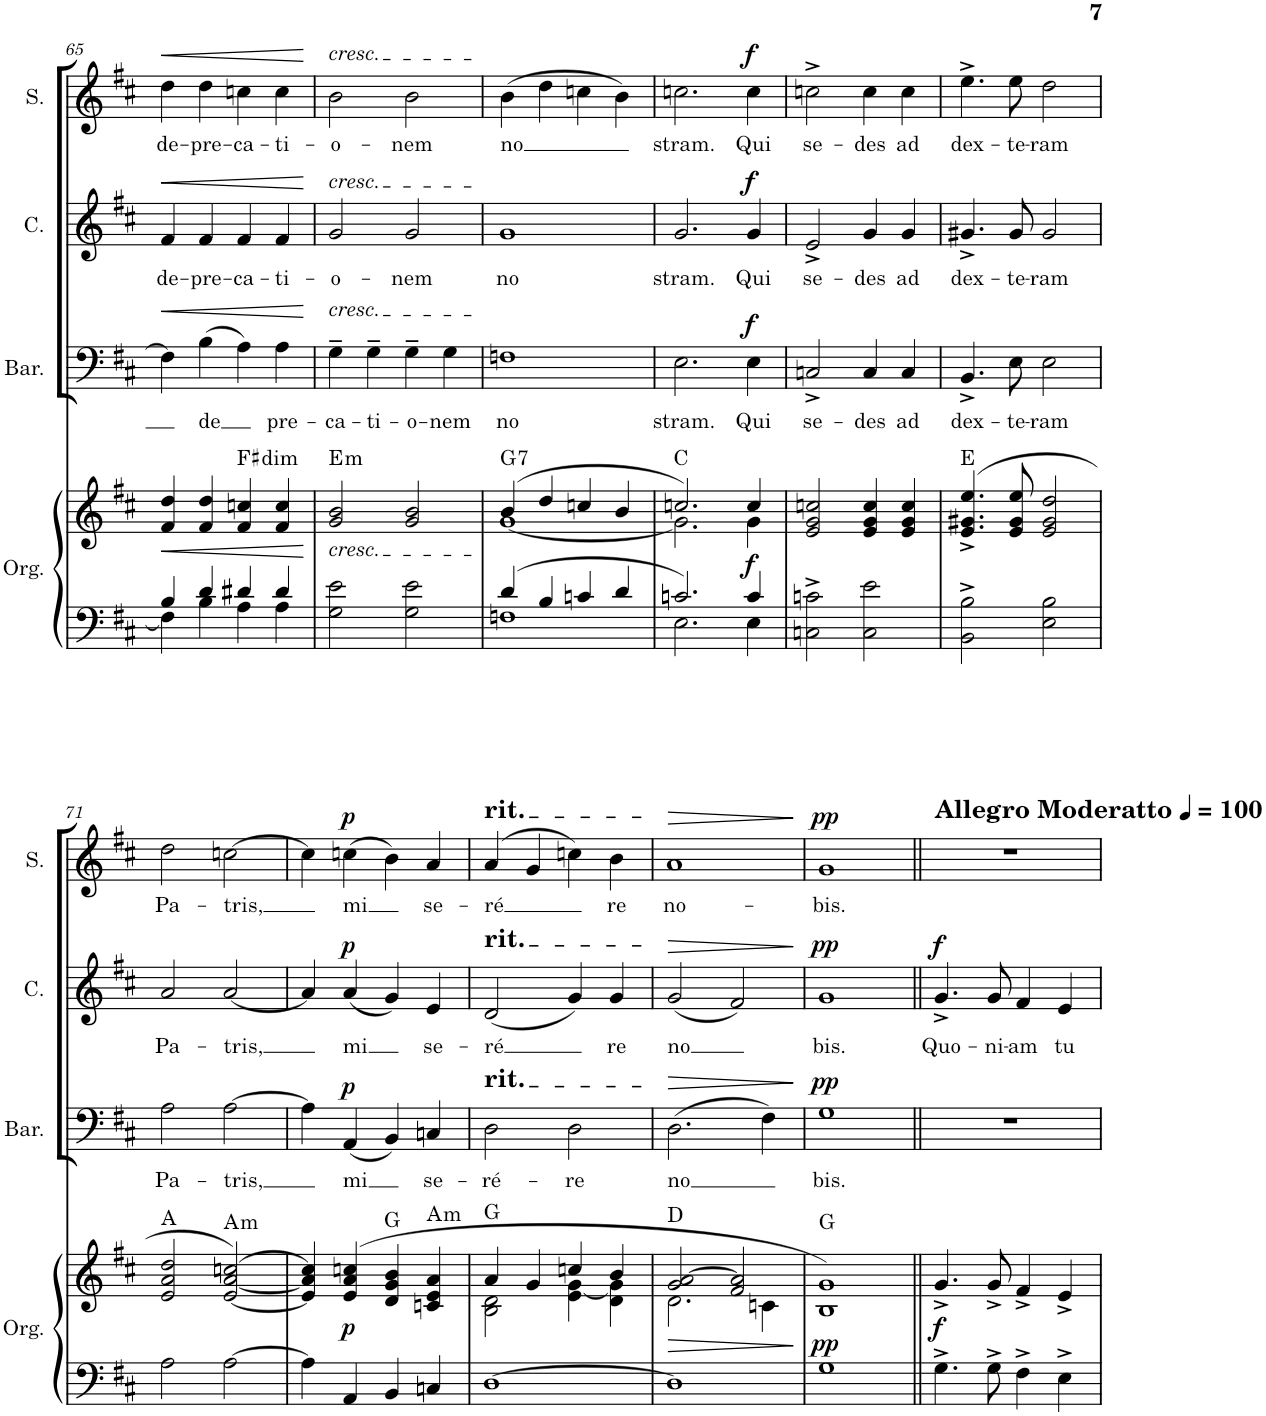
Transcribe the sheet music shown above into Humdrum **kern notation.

**kern	**kern	**dynam	**harte	**kern	**text	**dynam	**kern	**text	**dynam	**kern	**text	**dynam
*part4	*part4	*part4	*part4	*part3	*part3	*part3	*part2	*part2	*part2	*part1	*part1	*part1
*staff5	*staff4	*staff4/5	*	*staff3	*staff3	*staff3	*staff2	*staff2	*staff2	*staff1	*staff1	*staff1
*I"Órgano	*	*	*	*I"Barítono	*	*	*I"Contralto	*	*	*I"Soprano	*	*
*	*	*	*	*I'Bar.	*	*	*I'C.	*	*	*I'S.	*	*
!!LO:PB:g=z
*clefF4	*clefG2	*	*	*clefF4	*	*	*clefG2	*	*	*clefG2	*	*
*k[f#c#]	*k[f#c#]	*	*	*k[f#c#]	*	*	*k[f#c#]	*	*	*k[f#c#]	*	*
*M4/4	*M4/4	*	*	*M4/4	*	*	*M4/4	*	*	*M4/4	*	*
*met(c)	*met(c)	*	*	*met(c)	*	*	*met(c)	*	*	*met(c)	*	*
=65	=65	=65	=65	=65	=65	=65	=65	=65	=65	=65	=65	=65
*^	*	*	*	*	*	*	*	*	*	*	*	*
!	!	!	!LO:HP:b	!	!	!	!LO:HP:b	!	!LO:LY:b	!LO:HP:b	!	!LO:LY:b	!LO:HP:b
4B/	4F#\]	4f#/ 4dd/	<	.	4F#\]	.	<	4f#/	de-	<	4dd\	de-	<
!	!	!	!	!	!	!LO:LY:b	!	!	!LO:LY:b	!	!	!LO:LY:b	!
4d/	4B\	4f#/ 4dd/	.	.	(4B\	de	.	4f#/	-pre-	.	4dd\	-pre-	.
!	!	!	!	!LO:H:kt=dim	!	!	!	!	!LO:LY:b	!	!	!LO:LY:b	!
4d#X/	4A\	4f#/ 4ccn/	.	F#:dim	4A\)	.	.	4f#/	-ca-	.	4ccn\	-ca-	.
!	!	!	!	!	!	!LO:LY:b	!	!	!LO:LY:b	!	!	!LO:LY:b	!
4d#/	4A\	4f#/ 4cc/	.	.	4A\	pre-	.	4f#/	-ti-	.	4cc\	-ti-	.
*v	*v	*	*	*	*	*	*	*	*	*	*	*	*
.	.	[	.	.	.	[	.	.	[	.	.	[
=66	=66	=66	=66	=66	=66	=66	=66	=66	=66	=66	=66	=66
!	!	!	!	!	!	!	!	!	!	!LO:TX:a:i:t=cresc.	!	!
!	!	!	!	!	!	!	!LO:TX:a:i:t=cresc.	!	!	!	!	!
!	!	!	!	!LO:TX:a:i:t=cresc.	!	!	!	!	!	!	!	!
!	!LO:TX:b:i:t=cresc.	!	!	!	!	!	!	!	!	!	!	!
!	!	!	!LO:H:kt=m	!	!LO:LY:b	!	!	!LO:LY:b	!	!	!LO:LY:b	!
2G\ 2e\	2g/ 2b/	.	E:min	4G~\	-ca-	.	2g/	-o-	.	2b\	-o-	.
!	!	!	!	!	!LO:LY:b	!	!	!	!	!	!	!
.	.	.	.	4G~\	-ti-	.	.	.	.	.	.	.
!	!	!	!	!	!LO:LY:b	!	!	!LO:LY:b	!	!	!LO:LY:b	!
2G\ 2e\	2g/ 2b/	.	.	4G~\	-o-	.	2g/	-nem	.	2b\	-nem	.
!	!	!	!	!	!LO:LY:b	!	!	!	!	!	!	!
.	.	.	.	4G\	-nem	.	.	.	.	.	.	.
=67	=67	=67	=67	=67	=67	=67	=67	=67	=67	=67	=67	=67
*^	*^	*	*	*	*	*	*	*	*	*	*	*
!	!	!	!	!	!LO:H:kt=7	!	!LO:LY:b	!	!	!LO:LY:b	!	!	!LO:LY:b	!
4d/	1Fn	(4b/	[1g	.	G:7	1Fn	no	.	1g	no	.	(4b\	no	.
4B/	.	4dd/	.	.	.	.	.	.	.	.	.	4dd\	.	.
4cn/	.	4ccn/	.	.	.	.	.	.	.	.	.	4ccn\	.	.
4d/	.	4b/	.	.	.	.	.	.	.	.	.	4b\)	.	.
=68	=68	=68	=68	=68	=68	=68	=68	=68	=68	=68	=68	=68	=68	=68
!	!	!	!	!	!	!	!LO:LY:b	!	!	!LO:LY:b	!	!	!LO:LY:b	!
2.cn/	2.E\	2.ccn/)	2.g\]	.	C:maj	2.E\	stram.	.	2.g/	stram.	.	2.ccn\	stram.	.
!	!	!	!	!LO:DY:b	!	!	!LO:LY:b	!LO:DY:a	!	!LO:LY:b	!LO:DY:a	!	!LO:LY:b	!LO:DY:a
4c/	4E\	4cc/	4g\	f	.	4E\	Qui	f	4g/	Qui	f	4cc\	Qui	f
=69	=69	=69	=69	=69	=69	=69	=69	=69	=69	=69	=69	=69	=69	=69
!	!	!	!	!	!	!	!LO:LY:b	!	!	!LO:LY:b	!	!	!LO:LY:b	!
*v	*v	*	*	*	*	*	*	*	*	*	*	*	*	*
*	*v	*v	*	*	*	*	*	*	*	*	*	*	*
2Cn\^ 2cn\^	2e/ 2g/ 2ccn/	.	.	2Cn^/	se-	.	2e^/	se-	.	2ccn^\	se-	.
!	!	!	!	!	!LO:LY:b	!	!	!LO:LY:b	!	!	!LO:LY:b	!
2C\ 2e\	4e/ 4g/ 4cc/	.	.	4C/	-des	.	4g/	-des	.	4cc\	-des	.
!	!	!	!	!	!LO:LY:b	!	!	!LO:LY:b	!	!	!LO:LY:b	!
.	4e/ 4g/ 4cc/	.	.	4C/	ad	.	4g/	ad	.	4cc\	ad	.
=70	=70	=70	=70	=70	=70	=70	=70	=70	=70	=70	=70	=70
!	!	!	!	!	!LO:LY:b	!	!	!LO:LY:b	!	!	!LO:LY:b	!
2BB\^ 2B\^	(>4.e/^ 4.g#X/^ 4.ee/^	.	E:maj	4.BB^/	dex-	.	4.g#X^/	dex-	.	4.ee^\	dex-	.
!	!	!	!	!	!LO:LY:b	!	!	!LO:LY:b	!	!	!LO:LY:b	!
.	8e/ 8g#/ 8ee/	.	.	8E\	-te-	.	8g#/	-te-	.	8ee\	-te-	.
!	!	!	!	!	!LO:LY:b	!	!	!LO:LY:b	!	!	!LO:LY:b	!
2E\ 2B\	2e/ 2g#/ 2dd/	.	.	2E\	-ram	.	2g#/	-ram	.	2dd\	-ram	.
!!LO:LB:g=z
=71	=71	=71	=71	=71	=71	=71	=71	=71	=71	=71	=71	=71
!	!	!	!	!	!LO:LY:b	!	!	!LO:LY:b	!	!	!LO:LY:b	!
2A\	2e/ 2a/ 2dd/	.	A:maj	2A\	Pa-	.	2a/	Pa-	.	2dd\	Pa-	.
!	!	!	!LO:H:kt=m	!	!LO:LY:b	!	!	!LO:LY:b	!	!	!LO:LY:b	!
[2A\	[2e/ [2a/ [2ccn/)	.	A:min	[2A\	-tris,	.	[2a/	-tris,	.	[2ccn\	-tris,	.
=72	=72	=72	=72	=72	=72	=72	=72	=72	=72	=72	=72	=72
4A\]	4e/] 4a/] 4cc/]	.	.	4A\]	.	.	4a/]	.	.	4cc\]	.	.
!	!	!LO:DY:b	!	!	!LO:LY:b	!LO:DY:a	!	!LO:LY:b	!LO:DY:a	!	!LO:LY:b	!LO:DY:a
4AA/	(4e/ 4a/ 4ccn/	p	.	(4AA/	mi	p	(4a/	mi	p	(4ccn\	mi	p
4BB/	4d/ 4g/ 4b/	.	G:maj	4BB/)	.	.	4g/)	.	.	4b\)	.	.
!	!	!	!LO:H:kt=m	!	!LO:LY:b	!	!	!LO:LY:b	!	!	!LO:LY:b	!
4Cn/	4cn/ 4e/ 4a/	.	A:min	4Cn/	se-	.	4e/	se-	.	4a/	se-	.
=73	=73	=73	=73	=73	=73	=73	=73	=73	=73	=73	=73	=73
*	*^	*	*	*	*	*	*	*	*	*	*	*
!	!	!	!	!	!	!	!	!	!	!	!LO:TX:a:t=rit.	!	!
!	!	!	!	!	!	!	!	!LO:TX:a:t=rit.	!	!	!	!	!
!	!	!	!	!	!LO:TX:a:t=rit.	!	!	!	!	!	!	!	!
!	!	!	!	!	!	!LO:LY:b	!	!	!LO:LY:b	!	!	!LO:LY:b	!
[1D	4a/	2B\ 2d\	.	G:maj	2D\	-ré-	.	(2d/	-ré	.	(4a/	-ré	.
.	4g/	.	.	.	.	.	.	.	.	.	4g/	.	.
!	!	!	!	!	!	!LO:LY:b	!	!	!	!	!	!	!
.	4ccn/	4e\ [4g\	.	.	2D\	-re	.	4g/)	.	.	4ccn\)	.	.
!	!	!	!	!	!	!	!	!	!LO:LY:b	!	!	!LO:LY:b	!
.	4b/	4d\ 4g\]	.	.	.	.	.	4g/	re	.	4b\	re	.
=74	=74	=74	=74	=74	=74	=74	=74	=74	=74	=74	=74	=74	=74
!	!	!	!LO:HP:b	!	!	!LO:LY:b	!LO:HP:b	!	!LO:LY:b	!LO:HP:b	!	!LO:LY:b	!LO:HP:b
1D]	2g/ [2a/	2.d\	>	D:maj	(2.D\	no	>	(2g/	no	>	1a	no-	>
.	2f#/ 2a/]	.	.	.	.	.	.	2f#/)	.	.	.	.	.
.	.	4cn\	.	.	4F#\)	.	.	.	.	.	.	.	.
*	*v	*v	*	*	*	*	*	*	*	*	*	*	*
.	.	]	.	.	.	]	.	.	]	.	.	]
=75	=75	=75	=75	=75	=75	=75	=75	=75	=75	=75	=75	=75
*	*^	*	*	*	*	*	*	*	*	*	*	*
!	!	!	!LO:DY:b	!	!	!LO:LY:b	!LO:DY:a	!	!LO:LY:b	!LO:DY:a	!	!LO:LY:b	!LO:DY:a
1G	1g)	1B	pp	G:maj	1G	bis.	pp	1g	bis.	pp	1g	-bis.	pp
*	*v	*v	*	*	*	*	*	*	*	*	*	*	*
=76||	=76||	=76||	=76||	=76||	=76||	=76||	=76||	=76||	=76||	=76||	=76||	=76||
*	*	*	*	*	*	*	*	*	*	*MM100	*	*
*	*^	*	*	*	*	*	*	*	*	*	*	*
!	!	!	!	!	!	!	!	!	!	!	!LO:TX:a:B:t=Allegro Moderatto	!	!
!	!	!	!LO:DY:b	!	!	!	!	!	!LO:LY:b	!LO:DY:a	!	!	!
*	*v	*v	*	*	*	*	*	*	*	*	*	*	*
4.G^\	4.g^/	f	.	1r	.	.	4.g^/	Quo-	f	1r	.	.
!	!	!	!	!	!	!	!	!LO:LY:b	!	!	!	!
8G^\	8g^/	.	.	.	.	.	8g/	-ni-	.	.	.	.
!	!	!	!	!	!	!	!	!LO:LY:b	!	!	!	!
4F#^\	4f#^/	.	.	.	.	.	4f#/	-am	.	.	.	.
!	!	!	!	!	!	!	!	!LO:LY:b	!	!	!	!
4E^\	4e^/	.	.	.	.	.	4e/	tu	.	.	.	.
=	=	=	=	=	=	=	=	=	=	=	=	=
*-	*-	*-	*-	*-	*-	*-	*-	*-	*-	*-	*-	*-
